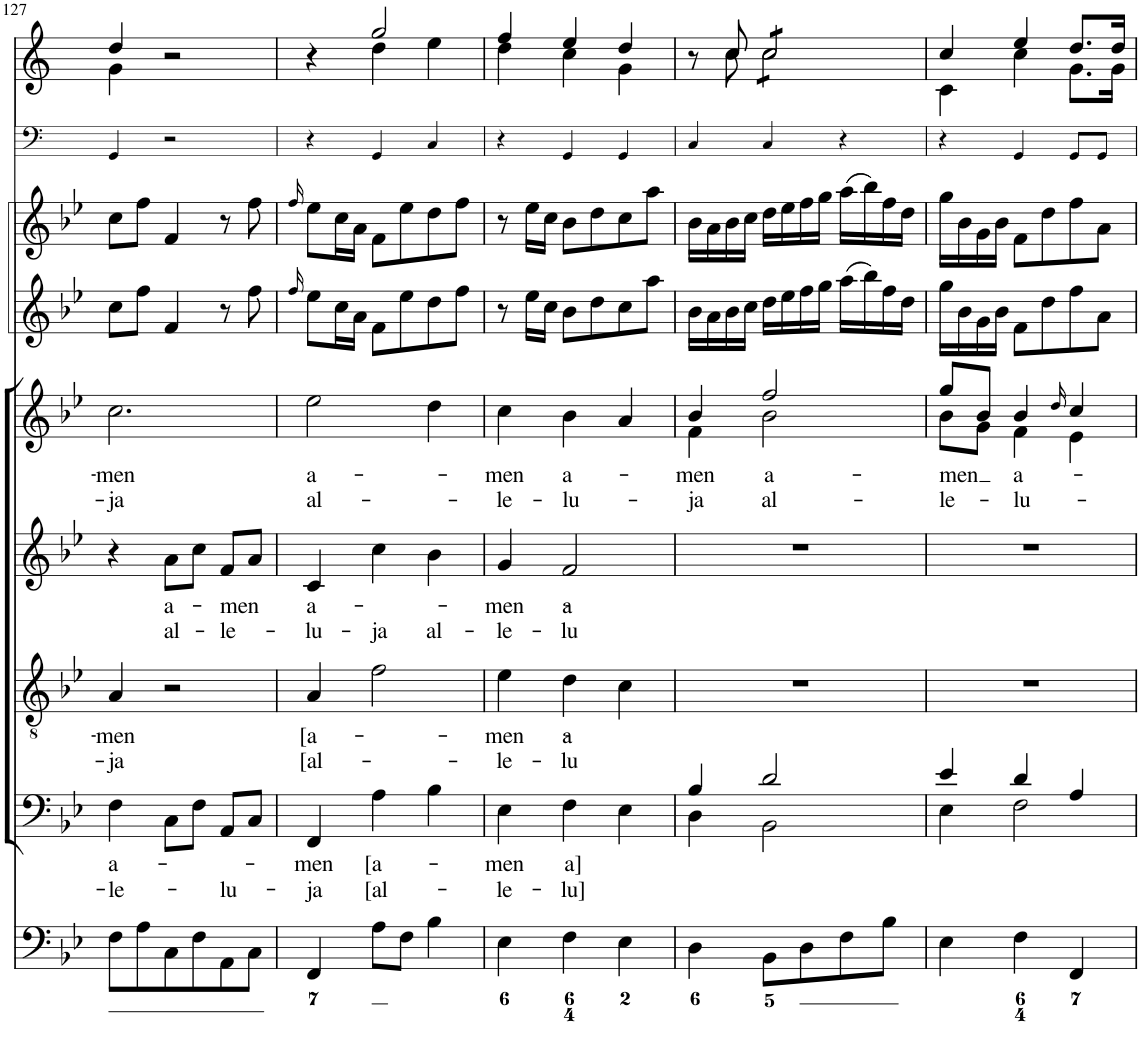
**kern	**kern	**text	**text	**kern	**text	**text	**kern	**text	**text	**kern	**text	**text	**kern	**kern	**kern	**kern
*part9	*part8	*part8	*part8	*part7	*part7	*part7	*part6	*part6	*part6	*part5	*part5	*part5	*part4	*part3	*part2	*part1
*staff9	*staff8	*staff8	*staff8	*staff7	*staff7	*staff7	*staff6	*staff6	*staff6	*staff5	*staff5	*staff5	*staff4	*staff3	*staff2	*staff1
*I"Organ	*I"Voice	*	*	*I"Tenor	*	*	*I"Alto	*	*	*I"Voice	*	*	*I"Violin	*I"Violini	*I"Timpani in B[b]	*I"Clarini in B[b]
*	*	*	*	*	*	*	*	*	*	*	*	*	*I'Vln	*I'Vln	*I'Timp	*
!!LO:PB:g=z
*clefF4	*clefF4	*	*	*clefGv2	*	*	*clefG2	*	*	*clefG2	*	*	*clefG2	*clefG2	*clefF4	*clefG2
*	*	*	*	*	*	*	*	*	*	*	*	*	*	*	*Trd1c2	*Trd1c2
*k[b-e-]	*k[b-e-]	*	*	*k[b-e-]	*	*	*k[b-e-]	*	*	*k[b-e-]	*	*	*k[b-e-]	*k[b-e-]	*k[]	*k[]
*M3/4	*M3/4	*	*	*M3/4	*	*	*M3/4	*	*	*M3/4	*	*	*M3/4	*M3/4	*M3/4	*M3/4
=127	=127	=127	=127	=127	=127	=127	=127	=127	=127	=127	=127	=127	=127	=127	=127	=127
!	!	!LO:LY:b	!LO:LY:b	!	!LO:LY:b	!LO:LY:b	!	!	!	!	!LO:LY:b	!LO:LY:b	!	!	!	!
*	*	*	*	*	*	*	*	*	*	*	*	*	*	*	*	*^
8F\L	4F\	a-	-le-	4A/	-men	-ja	4r	.	.	2.cc\	-men	-ja	8cc\L	8cc\L	4GG/	4dd/	4g\
8A\	.	.	.	.	.	.	.	.	.	.	.	.	8ff\J	8ff\J	.	.	.
!	!	!	!	!	!	!	!	!LO:LY:b	!LO:LY:b	!	!	!	!	!	!	!	!
8C\	8C\L	.	.	2r	.	.	8a\L	a-	al-	.	.	.	4f/	4f/	2r	2r	2ryy
8F\	8F\J	.	.	.	.	.	8cc\J	.	.	.	.	.	.	.	.	.	.
!	!	!	!LO:LY:b	!	!	!	!	!LO:LY:b	!LO:LY:b	!	!	!	!	!	!	!	!
8AA\	8AA/L	.	-lu-	.	.	.	8f/L	-men	-le-	.	.	.	8r	8r	.	.	.
8C\J	8C/J	.	.	.	.	.	8a/J	.	.	.	.	.	8ff\	8ff\	.	.	.
=128	=128	=128	=128	=128	=128	=128	=128	=128	=128	=128	=128	=128	=128	=128	=128	=128	=128
.	.	.	.	.	.	.	.	.	.	.	.	.	16qff/	16qff/	.	.	.
!	!	!LO:LY:b	!LO:LY:b	!	!LO:LY:b	!LO:LY:b	!	!LO:LY:b	!LO:LY:b	!	!LO:LY:b	!LO:LY:b	!	!	!	!	!
4FF/	4FF/	-men	-ja	4A/	[a-	[al-	4c/	a-	-lu-	2ee-\	a-	al-	8ee-\L	8ee-\L	4r	4r	4ryy
.	.	.	.	.	.	.	.	.	.	.	.	.	16cc\L	16cc\L	.	.	.
.	.	.	.	.	.	.	.	.	.	.	.	.	16a\JJ	16a\JJ	.	.	.
!	!	!LO:LY:b	!LO:LY:b	!	!	!	!	!	!LO:LY:b	!	!	!	!	!	!	!	!
8A\L	4A\	[a-	[al-	2f\	.	.	4cc\	.	-ja	.	.	.	8f\L	8f\L	4GG/	2gg/	4dd\
8F\J	.	.	.	.	.	.	.	.	.	.	.	.	8ee-\	8ee-\	.	.	.
!	!	!	!	!	!	!	!	!	!LO:LY:b	!	!	!	!	!	!	!	!
4B-\	4B-\	.	.	.	.	.	4b-\	.	al-	4dd\	.	.	8dd\	8dd\	4C/	.	4ee\
.	.	.	.	.	.	.	.	.	.	.	.	.	8ff\J	8ff\J	.	.	.
=129	=129	=129	=129	=129	=129	=129	=129	=129	=129	=129	=129	=129	=129	=129	=129	=129	=129
!	!	!LO:LY:b	!LO:LY:b	!	!LO:LY:b	!LO:LY:b	!	!LO:LY:b	!LO:LY:b	!	!LO:LY:b	!LO:LY:b	!	!	!	!	!
4E-\	4E-\	-men	-le-	4e-\	-men	-le-	4g/	-men	-le-	4cc\	-men	-le-	8r	8r	4r	4ff/	4dd\
.	.	.	.	.	.	.	.	.	.	.	.	.	16ee-\LL	16ee-\LL	.	.	.
.	.	.	.	.	.	.	.	.	.	.	.	.	16cc\JJ	16cc\JJ	.	.	.
!	!	!LO:LY:b	!LO:LY:b	!	!LO:LY:b	!LO:LY:b	!	!LO:LY:b	!LO:LY:b	!	!LO:LY:b	!LO:LY:b	!	!	!	!	!
4F\	4F\	a]	-lu]	4d\	a-	-lu	2f/	a-	-lu	4b-\	a-	-lu-	8b-\L	8b-\L	4GG/	4ee/	4cc\
.	.	.	.	.	.	.	.	.	.	.	.	.	8dd\	8dd\	.	.	.
4E-\	4E-\	.	.	4c\	.	.	.	.	.	4a/	.	.	8cc\	8cc\	4GG/	4dd/	4g\
.	.	.	.	.	.	.	.	.	.	.	.	.	8aa\J	8aa\J	.	.	.
=130	=130	=130	=130	=130	=130	=130	=130	=130	=130	=130	=130	=130	=130	=130	=130	=130	=130
*	*^	*	*	*	*	*	*	*	*	*	*	*	*	*	*	*	*
!	!	!	!	!	!	!	!	!	!	!	!	!LO:LY:b	!LO:LY:b	!	!	!	!	!
*	*	*	*	*	*	*	*	*	*	*	*^	*	*	*	*	*	*	*
4D\	4B-/	4D\	.	.	2.r	.	.	2.r	.	.	4b-/	4f\	-men	-ja	16b-\LL	16b-\LL	4C/	8r	8ryy
.	.	.	.	.	.	.	.	.	.	.	.	.	.	.	16a\	16a\	.	.	.
.	.	.	.	.	.	.	.	.	.	.	.	.	.	.	16b-\	16b-\	.	8cc/	8cc\
.	.	.	.	.	.	.	.	.	.	.	.	.	.	.	16cc\JJ	16cc\JJ	.	.	.
!	!	!	!	!	!	!	!	!	!	!	!	!	!LO:LY:b	!LO:LY:b	!	!	!	!	!
*	*	*	*	*	*	*	*	*	*	*	*	*	*	*	*	*	*	*tremolo	*
8BB-\L	2d/	2BB-\	.	.	.	.	.	.	.	.	2ff/	2b-\	a-	al-	16dd\LL	16dd\LL	4C/	8cc/L	8cc\L
.	.	.	.	.	.	.	.	.	.	.	.	.	.	.	16ee-\	16ee-\	.	.	.
8D\	.	.	.	.	.	.	.	.	.	.	.	.	.	.	16ff\	16ff\	.	8cc/	8cc\
.	.	.	.	.	.	.	.	.	.	.	.	.	.	.	16gg\JJ	16gg\JJ	.	.	.
8F\	.	.	.	.	.	.	.	.	.	.	.	.	.	.	(16aa\LL	(16aa\LL	4r	8cc/	8cc\
.	.	.	.	.	.	.	.	.	.	.	.	.	.	.	16bb-\)	16bb-\)	.	.	.
8B-\J	.	.	.	.	.	.	.	.	.	.	.	.	.	.	16ff\	16ff\	.	8cc/J	8cc\J
*	*	*	*	*	*	*	*	*	*	*	*	*	*	*	*	*	*	*Xtremolo	*
.	.	.	.	.	.	.	.	.	.	.	.	.	.	.	16dd\JJ	16dd\JJ	.	.	.
=131	=131	=131	=131	=131	=131	=131	=131	=131	=131	=131	=131	=131	=131	=131	=131	=131	=131	=131	=131
!	!	!	!	!	!	!	!	!	!	!	!	!	!LO:LY:b	!LO:LY:b	!	!	!	!	!
4E-\	4e-/	4E-\	.	.	2.r	.	.	2.r	.	.	8gg/L	8b-\L	-men	-le-	16gg\LL	16gg\LL	4r	4cc/	4c\
.	.	.	.	.	.	.	.	.	.	.	.	.	.	.	16b-\	16b-\	.	.	.
.	.	.	.	.	.	.	.	.	.	.	8b-/J	8g\J	.	.	16g\	16g\	.	.	.
.	.	.	.	.	.	.	.	.	.	.	.	.	.	.	16b-\JJ	16b-\JJ	.	.	.
!	!	!	!	!	!	!	!	!	!	!	!	!	!LO:LY:b	!LO:LY:b	!	!	!	!	!
4F\	4d/	2F\	.	.	.	.	.	.	.	.	4b-/	4f\	a-	-lu-	8f\L	8f\L	4GG/	4ee/	4cc\
.	.	.	.	.	.	.	.	.	.	.	.	.	.	.	8dd\	8dd\	.	.	.
.	.	.	.	.	.	.	.	.	.	.	16qdd/	.	.	.	.	.	.	.	.
4FF/	4A/	.	.	.	.	.	.	.	.	.	4cc/	4e-\	.	.	8ff\	8ff\	8GG/L	8.dd/L	8.g\L
.	.	.	.	.	.	.	.	.	.	.	.	.	.	.	8a\J	8a\J	8GG/J	.	.
.	.	.	.	.	.	.	.	.	.	.	.	.	.	.	.	.	.	16dd/Jk	16g\Jk
*	*v	*v	*	*	*	*	*	*	*	*	*v	*v	*	*	*	*	*	*v	*v
=	=	=	=	=	=	=	=	=	=	=	=	=	=	=	=	=
*-	*-	*-	*-	*-	*-	*-	*-	*-	*-	*-	*-	*-	*-	*-	*-	*-
